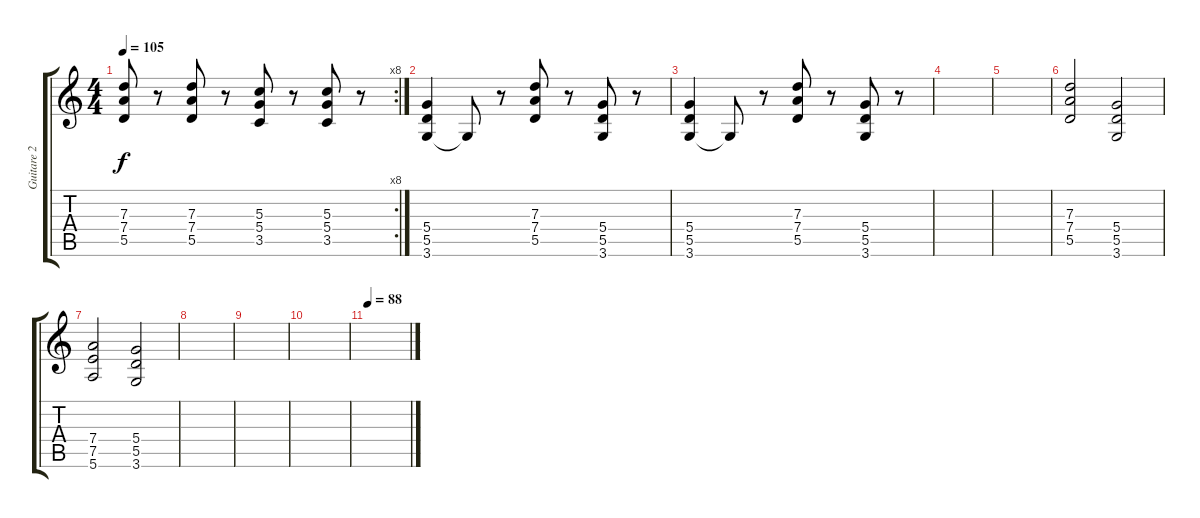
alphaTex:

\track ("Guitare 2" "Guitare 2") {instrument electricguitarclean}
\staff {score tabs}
\tuning (E4 B3 G3 D3 A2 E2) {hide}
\rc 8
\ts (4 4)
\tempo 105
\clef g2
\ks c
(7.3 7.4 5.5).8{dy f} r.8 (7.3 7.4 5.5).8 r.8 (5.3 5.4 3.5).8 r.8 (5.3 5.4 3.5).8 r.8 |
(5.4 5.5 3.6).4 3.6{t}.8 r.8 (7.3 7.4 5.5).8 r.8 (5.4 5.5 3.6).8 r.8 |
(5.4 5.5 3.6).4 3.6{t}.8 r.8 (7.3 7.4 5.5).8 r.8 (5.4 5.5 3.6).8 r.8 |
|
|
(7.3 7.4 5.5).2 (5.4 5.5 3.6).2 |
(7.4 7.5 5.6).2 (5.4 5.5 3.6).2 |
|
|
|
\tempo 88
